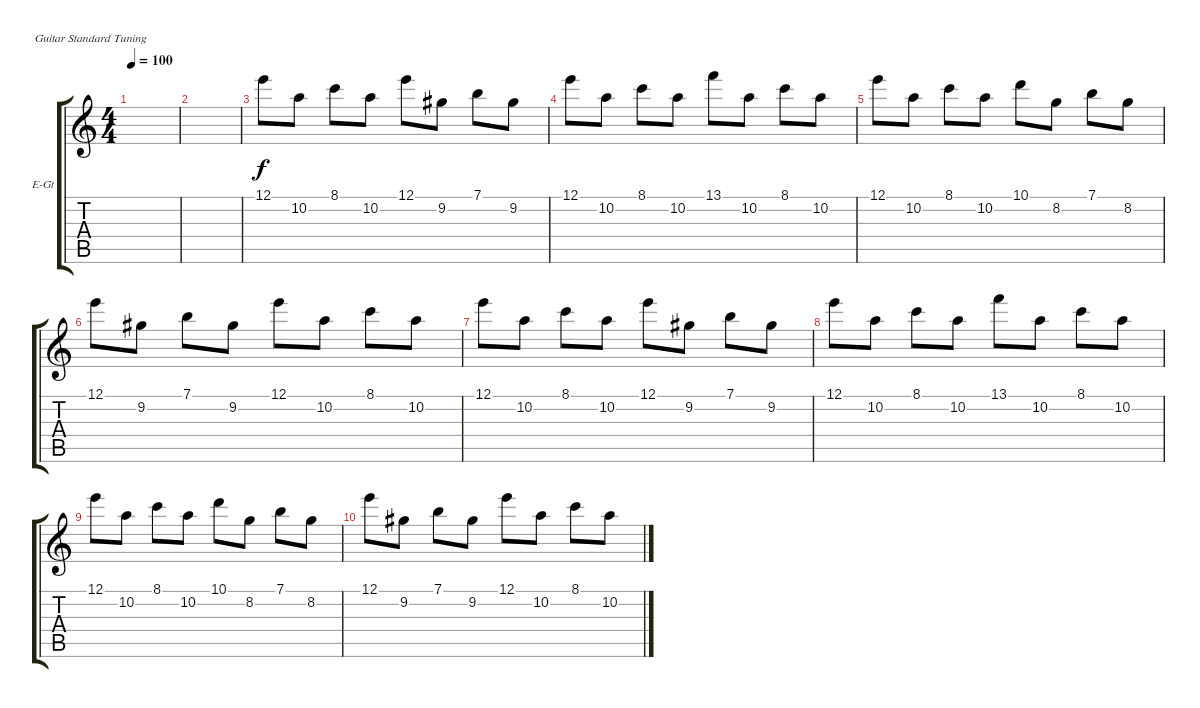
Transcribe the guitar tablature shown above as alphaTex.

\defaultSystemsLayout 4
\bracketExtendMode groupsimilarinstruments
\firstSystemTrackNameOrientation horizontal
\otherSystemsTrackNameOrientation horizontal
\track ("Клавишы№1" "E-Gt") {instrument electricguitarclean}
\staff {score tabs}
\tuning (E4 B3 G3 D3 A2 E2)
\ts (4 4)
\tempo 100
\clef g2
\ks c
|
|
12.1.8 10.2.8 8.1.8 10.2.8 12.1.8 9.2.8 7.1.8 9.2.8 |
12.1.8 10.2.8 8.1.8 10.2.8 13.1.8 10.2.8 8.1.8 10.2.8 |
12.1.8 10.2.8 8.1.8 10.2.8 10.1.8 8.2.8 7.1.8 8.2.8 |
12.1.8 9.2.8 7.1.8 9.2.8 12.1.8 10.2.8 8.1.8 10.2.8 |
12.1.8 10.2.8 8.1.8 10.2.8 12.1.8 9.2.8 7.1.8 9.2.8 |
12.1.8 10.2.8 8.1.8 10.2.8 13.1.8 10.2.8 8.1.8 10.2.8 |
12.1.8 10.2.8 8.1.8 10.2.8 10.1.8 8.2.8 7.1.8 8.2.8 |
12.1.8 9.2.8 7.1.8 9.2.8 12.1.8 10.2.8 8.1.8 10.2.8
